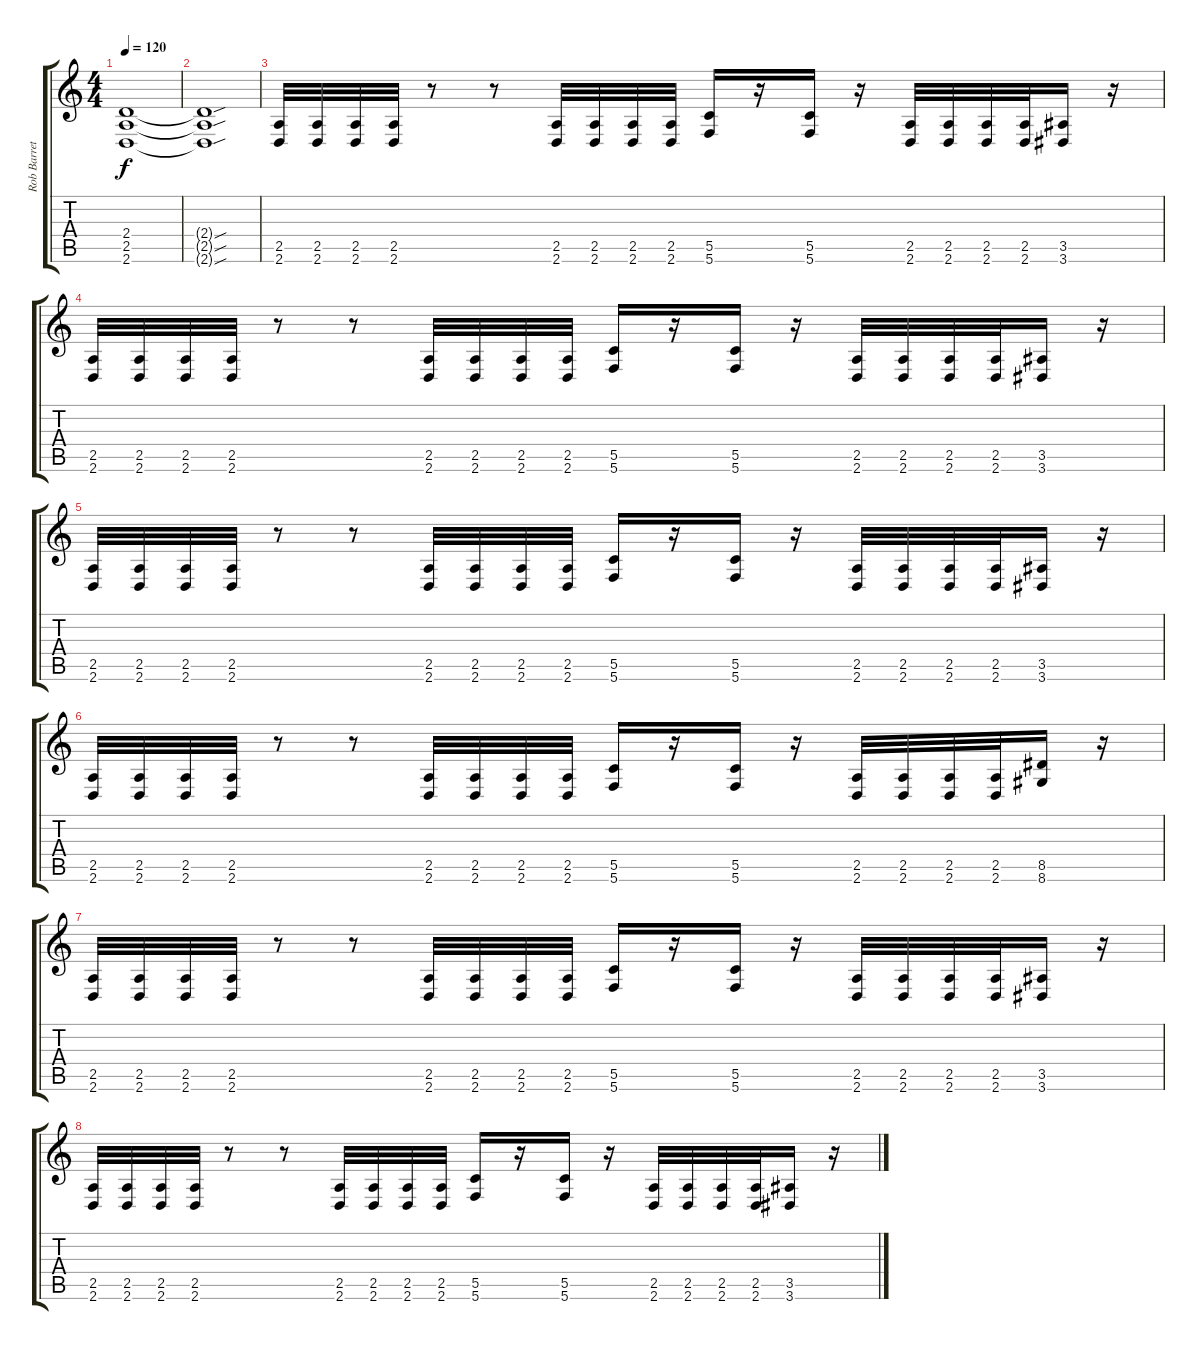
\track ("Rob Barrett" "Rob Barret") {instrument distortionguitar}
\staff {score tabs}
\tuning (D4 A3 F3 C3 G2 C2) {hide}
\ts (4 4)
\tempo 120
\clef g2
\ks c
(2.4{t} 2.5{t} 2.6{t}).1{dy f} |
(2.4{sou t} 2.5{sou t} 2.6{sou t}).1 |
(2.5 2.6).32 (2.5 2.6).32 (2.5 2.6).32 (2.5 2.6).32 r.8 r.8 (2.5 2.6).32 (2.5 2.6).32 (2.5 2.6).32 (2.5 2.6).32 (5.5 5.6).16 r.16 (5.5 5.6).16 r.16 (2.5 2.6).32 (2.5 2.6).32 (2.5 2.6).32 (2.5 2.6).32 (3.5 3.6).16 r.16 |
(2.5 2.6).32 (2.5 2.6).32 (2.5 2.6).32 (2.5 2.6).32 r.8 r.8 (2.5 2.6).32 (2.5 2.6).32 (2.5 2.6).32 (2.5 2.6).32 (5.5 5.6).16 r.16 (5.5 5.6).16 r.16 (2.5 2.6).32 (2.5 2.6).32 (2.5 2.6).32 (2.5 2.6).32 (3.5 3.6).16 r.16 |
(2.5 2.6).32 (2.5 2.6).32 (2.5 2.6).32 (2.5 2.6).32 r.8 r.8 (2.5 2.6).32 (2.5 2.6).32 (2.5 2.6).32 (2.5 2.6).32 (5.5 5.6).16 r.16 (5.5 5.6).16 r.16 (2.5 2.6).32 (2.5 2.6).32 (2.5 2.6).32 (2.5 2.6).32 (3.5 3.6).16 r.16 |
(2.5 2.6).32 (2.5 2.6).32 (2.5 2.6).32 (2.5 2.6).32 r.8 r.8 (2.5 2.6).32 (2.5 2.6).32 (2.5 2.6).32 (2.5 2.6).32 (5.5 5.6).16 r.16 (5.5 5.6).16 r.16 (2.5 2.6).32 (2.5 2.6).32 (2.5 2.6).32 (2.5 2.6).32 (8.5 8.6).16 r.16 |
(2.5 2.6).32 (2.5 2.6).32 (2.5 2.6).32 (2.5 2.6).32 r.8 r.8 (2.5 2.6).32 (2.5 2.6).32 (2.5 2.6).32 (2.5 2.6).32 (5.5 5.6).16 r.16 (5.5 5.6).16 r.16 (2.5 2.6).32 (2.5 2.6).32 (2.5 2.6).32 (2.5 2.6).32 (3.5 3.6).16 r.16 |
(2.5 2.6).32 (2.5 2.6).32 (2.5 2.6).32 (2.5 2.6).32 r.8 r.8 (2.5 2.6).32 (2.5 2.6).32 (2.5 2.6).32 (2.5 2.6).32 (5.5 5.6).16 r.16 (5.5 5.6).16 r.16 (2.5 2.6).32 (2.5 2.6).32 (2.5 2.6).32 (2.5 2.6).32 (3.5 3.6).16 r.16
